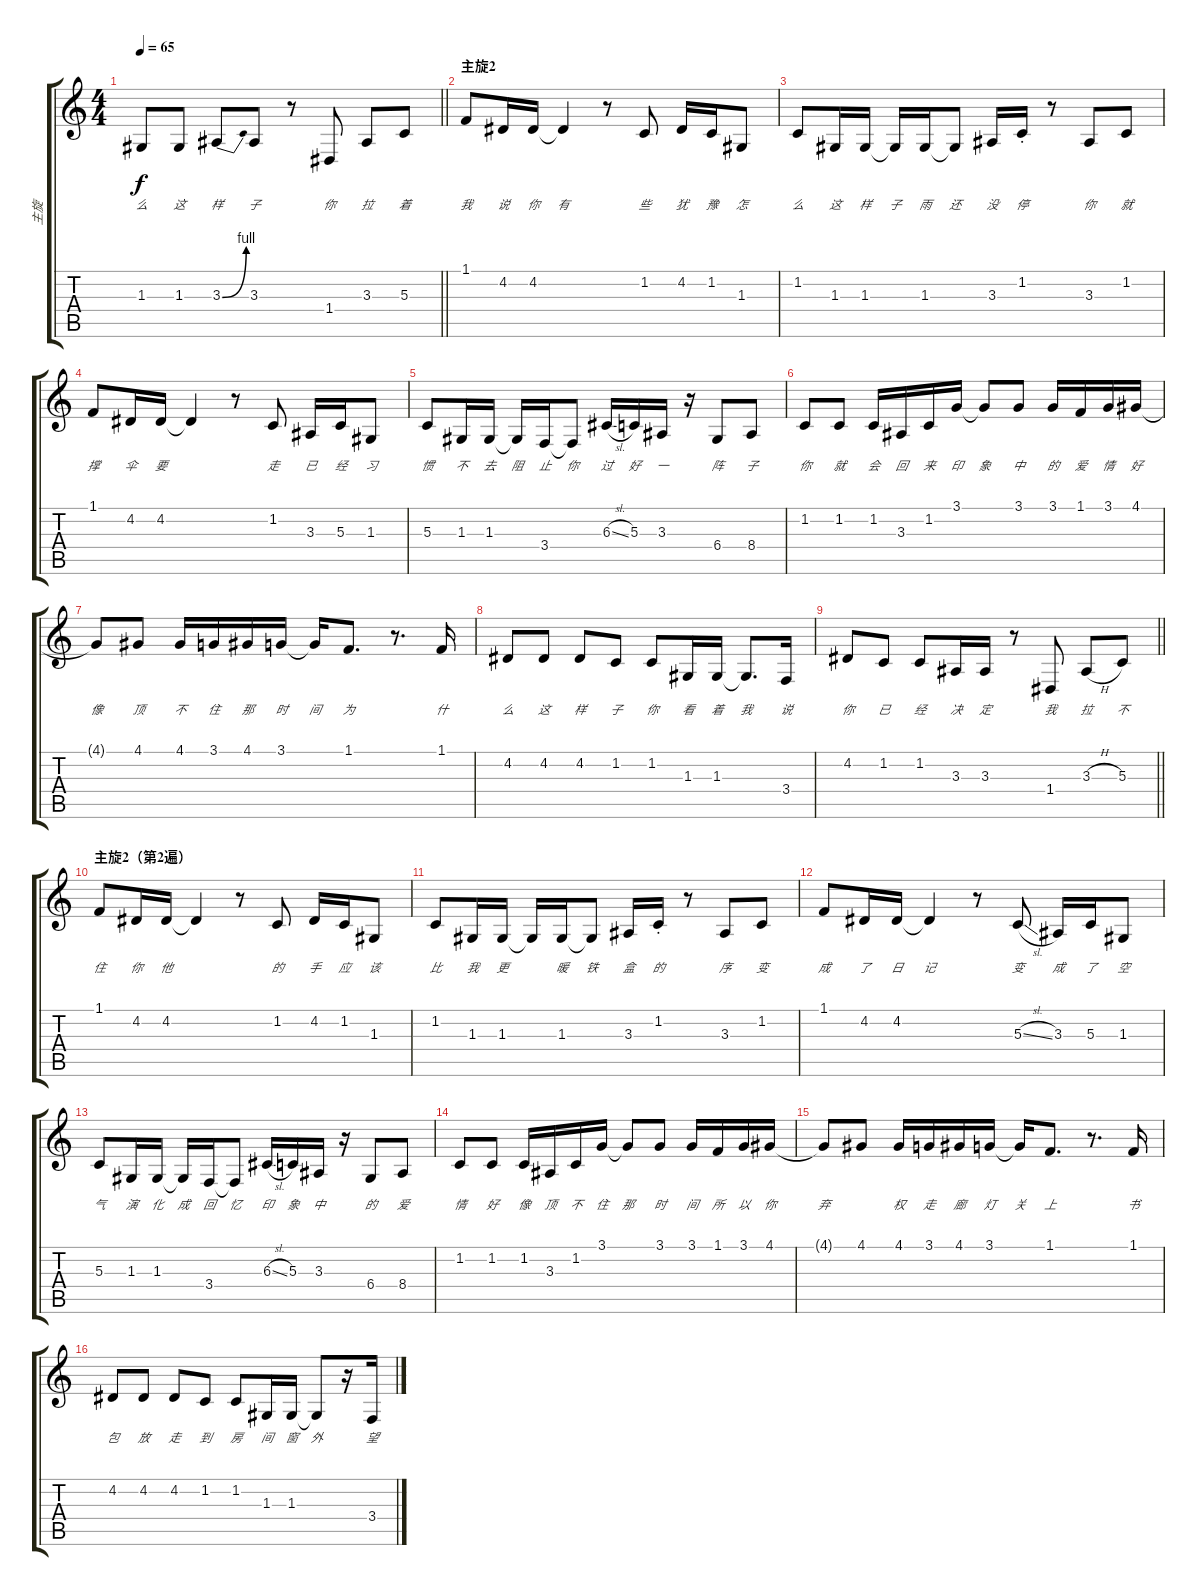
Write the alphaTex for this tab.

\track ("主旋" "主旋") {instrument violin}
\staff {score tabs}
\tuning (E4 B3 G3 D3 A2 E2) {hide}
\ts (4 4)
\tempo 65
\clef g2
\barLineRight lightlight
\ks c
1.3.8{lyrics (0 "么") lyrics (1 "") lyrics (2 "") lyrics (3 "") lyrics (4 "") dy f} 1.3.8{lyrics (0 "这") lyrics (1 "") lyrics (2 "") lyrics (3 "") lyrics (4 "")} 3.3{be (bend 0 0 60 4)}.8{lyrics (0 "样") lyrics (1 "") lyrics (2 "") lyrics (3 "") lyrics (4 "")} 3.3.8{lyrics (0 "子") lyrics (1 "") lyrics (2 "") lyrics (3 "") lyrics (4 "")} r.8 1.4.8{lyrics (0 "你") lyrics (1 "") lyrics (2 "") lyrics (3 "") lyrics (4 "")} 3.3.8{lyrics (0 "拉") lyrics (1 "") lyrics (2 "") lyrics (3 "") lyrics (4 "")} 5.3.8{lyrics (0 "着") lyrics (1 "") lyrics (2 "") lyrics (3 "") lyrics (4 "")} |
\section ("" "主旋2")
1.1.8{lyrics (0 "我") lyrics (1 "") lyrics (2 "") lyrics (3 "") lyrics (4 "")} 4.2.16{lyrics (0 "说") lyrics (1 "") lyrics (2 "") lyrics (3 "") lyrics (4 "")} 4.2.16{lyrics (0 "你") lyrics (1 "") lyrics (2 "") lyrics (3 "") lyrics (4 "")} 4.2{t}.4{lyrics (0 "有") lyrics (1 "") lyrics (2 "") lyrics (3 "") lyrics (4 "")} r.8 1.2.8{lyrics (0 "些") lyrics (1 "") lyrics (2 "") lyrics (3 "") lyrics (4 "")} 4.2.16{lyrics (0 "犹") lyrics (1 "") lyrics (2 "") lyrics (3 "") lyrics (4 "")} 1.2.16{lyrics (0 "豫") lyrics (1 "") lyrics (2 "") lyrics (3 "") lyrics (4 "")} 1.3.8{lyrics (0 "怎") lyrics (1 "") lyrics (2 "") lyrics (3 "") lyrics (4 "")} |
1.2.8{lyrics (0 "么") lyrics (1 "") lyrics (2 "") lyrics (3 "") lyrics (4 "")} 1.3.16{lyrics (0 "这") lyrics (1 "") lyrics (2 "") lyrics (3 "") lyrics (4 "")} 1.3.16{lyrics (0 "样") lyrics (1 "") lyrics (2 "") lyrics (3 "") lyrics (4 "")} 1.3{t}.16{lyrics (0 "子") lyrics (1 "") lyrics (2 "") lyrics (3 "") lyrics (4 "")} 1.3.16{lyrics (0 "雨") lyrics (1 "") lyrics (2 "") lyrics (3 "") lyrics (4 "")} 1.3{t}.8{lyrics (0 "还") lyrics (1 "") lyrics (2 "") lyrics (3 "") lyrics (4 "")} 3.3.16{lyrics (0 "没") lyrics (1 "") lyrics (2 "") lyrics (3 "") lyrics (4 "")} 1.2{st}.16{lyrics (0 "停") lyrics (1 "") lyrics (2 "") lyrics (3 "") lyrics (4 "")} r.8 3.3.8{lyrics (0 "你") lyrics (1 "") lyrics (2 "") lyrics (3 "") lyrics (4 "")} 1.2.8{lyrics (0 "就") lyrics (1 "") lyrics (2 "") lyrics (3 "") lyrics (4 "")} |
1.1.8{lyrics (0 "撑") lyrics (1 "") lyrics (2 "") lyrics (3 "") lyrics (4 "")} 4.2.16{lyrics (0 "伞") lyrics (1 "") lyrics (2 "") lyrics (3 "") lyrics (4 "")} 4.2.16{lyrics (0 "要") lyrics (1 "") lyrics (2 "") lyrics (3 "") lyrics (4 "")} 4.2{t}.4{lyrics (0 "") lyrics (1 "") lyrics (2 "") lyrics (3 "") lyrics (4 "")} r.8 1.2.8{lyrics (0 "走") lyrics (1 "") lyrics (2 "") lyrics (3 "") lyrics (4 "")} 3.3.16{lyrics (0 "已") lyrics (1 "") lyrics (2 "") lyrics (3 "") lyrics (4 "")} 5.3.16{lyrics (0 "经") lyrics (1 "") lyrics (2 "") lyrics (3 "") lyrics (4 "")} 1.3.8{lyrics (0 "习") lyrics (1 "") lyrics (2 "") lyrics (3 "") lyrics (4 "")} |
5.3.8{lyrics (0 "惯") lyrics (1 "") lyrics (2 "") lyrics (3 "") lyrics (4 "")} 1.3.16{lyrics (0 "不") lyrics (1 "") lyrics (2 "") lyrics (3 "") lyrics (4 "")} 1.3.16{lyrics (0 "去") lyrics (1 "") lyrics (2 "") lyrics (3 "") lyrics (4 "")} 1.3{t}.16{lyrics (0 "阻") lyrics (1 "") lyrics (2 "") lyrics (3 "") lyrics (4 "")} 3.4.16{lyrics (0 "止") lyrics (1 "") lyrics (2 "") lyrics (3 "") lyrics (4 "")} 3.4{t}.8{lyrics (0 "你") lyrics (1 "") lyrics (2 "") lyrics (3 "") lyrics (4 "")} 6.3{sl}.16{lyrics (0 "过") lyrics (1 "") lyrics (2 "") lyrics (3 "") lyrics (4 "")} 5.3.16{lyrics (0 "好") lyrics (1 "") lyrics (2 "") lyrics (3 "") lyrics (4 "")} 3.3.16{lyrics (0 "一") lyrics (1 "") lyrics (2 "") lyrics (3 "") lyrics (4 "")} r.16 6.4.8{lyrics (0 "阵") lyrics (1 "") lyrics (2 "") lyrics (3 "") lyrics (4 "")} 8.4.8{lyrics (0 "子") lyrics (1 "") lyrics (2 "") lyrics (3 "") lyrics (4 "")} |
1.2.8{lyrics (0 "你") lyrics (1 "") lyrics (2 "") lyrics (3 "") lyrics (4 "")} 1.2.8{lyrics (0 "就") lyrics (1 "") lyrics (2 "") lyrics (3 "") lyrics (4 "")} 1.2.16{lyrics (0 "会") lyrics (1 "") lyrics (2 "") lyrics (3 "") lyrics (4 "")} 3.3.16{lyrics (0 "回") lyrics (1 "") lyrics (2 "") lyrics (3 "") lyrics (4 "")} 1.2.16{lyrics (0 "来") lyrics (1 "") lyrics (2 "") lyrics (3 "") lyrics (4 "")} 3.1.16{lyrics (0 "印") lyrics (1 "") lyrics (2 "") lyrics (3 "") lyrics (4 "")} 3.1{t}.8{lyrics (0 "象") lyrics (1 "") lyrics (2 "") lyrics (3 "") lyrics (4 "")} 3.1.8{lyrics (0 "中") lyrics (1 "") lyrics (2 "") lyrics (3 "") lyrics (4 "")} 3.1.16{lyrics (0 "的") lyrics (1 "") lyrics (2 "") lyrics (3 "") lyrics (4 "")} 1.1.16{lyrics (0 "爱") lyrics (1 "") lyrics (2 "") lyrics (3 "") lyrics (4 "")} 3.1.16{lyrics (0 "情") lyrics (1 "") lyrics (2 "") lyrics (3 "") lyrics (4 "")} 4.1.16{lyrics (0 "好") lyrics (1 "") lyrics (2 "") lyrics (3 "") lyrics (4 "")} |
4.1{t}.8{lyrics (0 "像") lyrics (1 "") lyrics (2 "") lyrics (3 "") lyrics (4 "")} 4.1.8{lyrics (0 "顶") lyrics (1 "") lyrics (2 "") lyrics (3 "") lyrics (4 "")} 4.1.16{lyrics (0 "不") lyrics (1 "") lyrics (2 "") lyrics (3 "") lyrics (4 "")} 3.1.16{lyrics (0 "住") lyrics (1 "") lyrics (2 "") lyrics (3 "") lyrics (4 "")} 4.1.16{lyrics (0 "那") lyrics (1 "") lyrics (2 "") lyrics (3 "") lyrics (4 "")} 3.1.16{lyrics (0 "时") lyrics (1 "") lyrics (2 "") lyrics (3 "") lyrics (4 "")} 3.1{t}.16{lyrics (0 "间") lyrics (1 "") lyrics (2 "") lyrics (3 "") lyrics (4 "")} 1.1.8{d lyrics (0 "为") lyrics (1 "") lyrics (2 "") lyrics (3 "") lyrics (4 "")} r.8{d} 1.1.16{lyrics (0 "什") lyrics (1 "") lyrics (2 "") lyrics (3 "") lyrics (4 "")} |
4.2.8{lyrics (0 "么") lyrics (1 "") lyrics (2 "") lyrics (3 "") lyrics (4 "")} 4.2.8{lyrics (0 "这") lyrics (1 "") lyrics (2 "") lyrics (3 "") lyrics (4 "")} 4.2.8{lyrics (0 "样") lyrics (1 "") lyrics (2 "") lyrics (3 "") lyrics (4 "")} 1.2.8{lyrics (0 "子") lyrics (1 "") lyrics (2 "") lyrics (3 "") lyrics (4 "")} 1.2.8{lyrics (0 "你") lyrics (1 "") lyrics (2 "") lyrics (3 "") lyrics (4 "")} 1.3.16{lyrics (0 "看") lyrics (1 "") lyrics (2 "") lyrics (3 "") lyrics (4 "")} 1.3.16{lyrics (0 "着") lyrics (1 "") lyrics (2 "") lyrics (3 "") lyrics (4 "")} 1.3{t}.8{d lyrics (0 "我") lyrics (1 "") lyrics (2 "") lyrics (3 "") lyrics (4 "")} 3.4.16{lyrics (0 "说") lyrics (1 "") lyrics (2 "") lyrics (3 "") lyrics (4 "")} |
\barLineRight lightlight
4.2.8{lyrics (0 "你") lyrics (1 "") lyrics (2 "") lyrics (3 "") lyrics (4 "")} 1.2.8{lyrics (0 "已") lyrics (1 "") lyrics (2 "") lyrics (3 "") lyrics (4 "")} 1.2.8{lyrics (0 "经") lyrics (1 "") lyrics (2 "") lyrics (3 "") lyrics (4 "")} 3.3.16{lyrics (0 "决") lyrics (1 "") lyrics (2 "") lyrics (3 "") lyrics (4 "")} 3.3.16{lyrics (0 "定") lyrics (1 "") lyrics (2 "") lyrics (3 "") lyrics (4 "")} r.8 1.4.8{lyrics (0 "我") lyrics (1 "") lyrics (2 "") lyrics (3 "") lyrics (4 "")} 3.3{h}.8{lyrics (0 "拉") lyrics (1 "") lyrics (2 "") lyrics (3 "") lyrics (4 "")} 5.3.8{lyrics (0 "不") lyrics (1 "") lyrics (2 "") lyrics (3 "") lyrics (4 "")} |
\section ("" "主旋2（第2遍）")
1.1.8{lyrics (0 "住") lyrics (1 "") lyrics (2 "") lyrics (3 "") lyrics (4 "")} 4.2.16{lyrics (0 "你") lyrics (1 "") lyrics (2 "") lyrics (3 "") lyrics (4 "")} 4.2.16{lyrics (0 "他") lyrics (1 "") lyrics (2 "") lyrics (3 "") lyrics (4 "")} 4.2{t}.4{lyrics (0 "") lyrics (1 "") lyrics (2 "") lyrics (3 "") lyrics (4 "")} r.8 1.2.8{lyrics (0 "的") lyrics (1 "") lyrics (2 "") lyrics (3 "") lyrics (4 "")} 4.2.16{lyrics (0 "手") lyrics (1 "") lyrics (2 "") lyrics (3 "") lyrics (4 "")} 1.2.16{lyrics (0 "应") lyrics (1 "") lyrics (2 "") lyrics (3 "") lyrics (4 "")} 1.3.8{lyrics (0 "该") lyrics (1 "") lyrics (2 "") lyrics (3 "") lyrics (4 "")} |
1.2.8{lyrics (0 "比") lyrics (1 "") lyrics (2 "") lyrics (3 "") lyrics (4 "")} 1.3.16{lyrics (0 "我") lyrics (1 "") lyrics (2 "") lyrics (3 "") lyrics (4 "")} 1.3.16{lyrics (0 "更") lyrics (1 "") lyrics (2 "") lyrics (3 "") lyrics (4 "")} 1.3{t}.16{lyrics (0 "") lyrics (1 "") lyrics (2 "") lyrics (3 "") lyrics (4 "")} 1.3.16{lyrics (0 "暖") lyrics (1 "") lyrics (2 "") lyrics (3 "") lyrics (4 "")} 1.3{t}.8{lyrics (0 "铁") lyrics (1 "") lyrics (2 "") lyrics (3 "") lyrics (4 "")} 3.3.16{lyrics (0 "盒") lyrics (1 "") lyrics (2 "") lyrics (3 "") lyrics (4 "")} 1.2{st}.16{lyrics (0 "的") lyrics (1 "") lyrics (2 "") lyrics (3 "") lyrics (4 "")} r.8 3.3.8{lyrics (0 "序") lyrics (1 "") lyrics (2 "") lyrics (3 "") lyrics (4 "")} 1.2.8{lyrics (0 "变") lyrics (1 "") lyrics (2 "") lyrics (3 "") lyrics (4 "")} |
1.1.8{lyrics (0 "成") lyrics (1 "") lyrics (2 "") lyrics (3 "") lyrics (4 "")} 4.2.16{lyrics (0 "了") lyrics (1 "") lyrics (2 "") lyrics (3 "") lyrics (4 "")} 4.2.16{lyrics (0 "日") lyrics (1 "") lyrics (2 "") lyrics (3 "") lyrics (4 "")} 4.2{t}.4{lyrics (0 "记") lyrics (1 "") lyrics (2 "") lyrics (3 "") lyrics (4 "")} r.8 5.3{sl}.8{lyrics (0 "变") lyrics (1 "") lyrics (2 "") lyrics (3 "") lyrics (4 "")} 3.3.16{lyrics (0 "成") lyrics (1 "") lyrics (2 "") lyrics (3 "") lyrics (4 "")} 5.3.16{lyrics (0 "了") lyrics (1 "") lyrics (2 "") lyrics (3 "") lyrics (4 "")} 1.3.8{lyrics (0 "空") lyrics (1 "") lyrics (2 "") lyrics (3 "") lyrics (4 "")} |
5.3.8{lyrics (0 "气") lyrics (1 "") lyrics (2 "") lyrics (3 "") lyrics (4 "")} 1.3.16{lyrics (0 "演") lyrics (1 "") lyrics (2 "") lyrics (3 "") lyrics (4 "")} 1.3.16{lyrics (0 "化") lyrics (1 "") lyrics (2 "") lyrics (3 "") lyrics (4 "")} 1.3{t}.16{lyrics (0 "成") lyrics (1 "") lyrics (2 "") lyrics (3 "") lyrics (4 "")} 3.4.16{lyrics (0 "回") lyrics (1 "") lyrics (2 "") lyrics (3 "") lyrics (4 "")} 3.4{t}.8{lyrics (0 "忆") lyrics (1 "") lyrics (2 "") lyrics (3 "") lyrics (4 "")} 6.3{sl}.16{lyrics (0 "印") lyrics (1 "") lyrics (2 "") lyrics (3 "") lyrics (4 "")} 5.3.16{lyrics (0 "象") lyrics (1 "") lyrics (2 "") lyrics (3 "") lyrics (4 "")} 3.3.16{lyrics (0 "中") lyrics (1 "") lyrics (2 "") lyrics (3 "") lyrics (4 "")} r.16 6.4.8{lyrics (0 "的") lyrics (1 "") lyrics (2 "") lyrics (3 "") lyrics (4 "")} 8.4.8{lyrics (0 "爱") lyrics (1 "") lyrics (2 "") lyrics (3 "") lyrics (4 "")} |
1.2.8{lyrics (0 "情") lyrics (1 "") lyrics (2 "") lyrics (3 "") lyrics (4 "")} 1.2.8{lyrics (0 "好") lyrics (1 "") lyrics (2 "") lyrics (3 "") lyrics (4 "")} 1.2.16{lyrics (0 "像") lyrics (1 "") lyrics (2 "") lyrics (3 "") lyrics (4 "")} 3.3.16{lyrics (0 "顶") lyrics (1 "") lyrics (2 "") lyrics (3 "") lyrics (4 "")} 1.2.16{lyrics (0 "不") lyrics (1 "") lyrics (2 "") lyrics (3 "") lyrics (4 "")} 3.1.16{lyrics (0 "住") lyrics (1 "") lyrics (2 "") lyrics (3 "") lyrics (4 "")} 3.1{t}.8{lyrics (0 "那") lyrics (1 "") lyrics (2 "") lyrics (3 "") lyrics (4 "")} 3.1.8{lyrics (0 "时") lyrics (1 "") lyrics (2 "") lyrics (3 "") lyrics (4 "")} 3.1.16{lyrics (0 "间") lyrics (1 "") lyrics (2 "") lyrics (3 "") lyrics (4 "")} 1.1.16{lyrics (0 "所") lyrics (1 "") lyrics (2 "") lyrics (3 "") lyrics (4 "")} 3.1.16{lyrics (0 "以") lyrics (1 "") lyrics (2 "") lyrics (3 "") lyrics (4 "")} 4.1.16{lyrics (0 "你") lyrics (1 "") lyrics (2 "") lyrics (3 "") lyrics (4 "")} |
4.1{t}.8{lyrics (0 "弃") lyrics (1 "") lyrics (2 "") lyrics (3 "") lyrics (4 "")} 4.1.8{lyrics (0 "") lyrics (1 "") lyrics (2 "") lyrics (3 "") lyrics (4 "")} 4.1.16{lyrics (0 "权") lyrics (1 "") lyrics (2 "") lyrics (3 "") lyrics (4 "")} 3.1.16{lyrics (0 "走") lyrics (1 "") lyrics (2 "") lyrics (3 "") lyrics (4 "")} 4.1.16{lyrics (0 "廊") lyrics (1 "") lyrics (2 "") lyrics (3 "") lyrics (4 "")} 3.1.16{lyrics (0 "灯") lyrics (1 "") lyrics (2 "") lyrics (3 "") lyrics (4 "")} 3.1{t}.16{lyrics (0 "关") lyrics (1 "") lyrics (2 "") lyrics (3 "") lyrics (4 "")} 1.1.8{d lyrics (0 "上") lyrics (1 "") lyrics (2 "") lyrics (3 "") lyrics (4 "")} r.8{d} 1.1.16{lyrics (0 "书") lyrics (1 "") lyrics (2 "") lyrics (3 "") lyrics (4 "")} |
4.2.8{lyrics (0 "包") lyrics (1 "") lyrics (2 "") lyrics (3 "") lyrics (4 "")} 4.2.8{lyrics (0 "放") lyrics (1 "") lyrics (2 "") lyrics (3 "") lyrics (4 "")} 4.2.8{lyrics (0 "走") lyrics (1 "") lyrics (2 "") lyrics (3 "") lyrics (4 "")} 1.2.8{lyrics (0 "到") lyrics (1 "") lyrics (2 "") lyrics (3 "") lyrics (4 "")} 1.2.8{lyrics (0 "房") lyrics (1 "") lyrics (2 "") lyrics (3 "") lyrics (4 "")} 1.3.16{lyrics (0 "间") lyrics (1 "") lyrics (2 "") lyrics (3 "") lyrics (4 "")} 1.3.16{lyrics (0 "窗") lyrics (1 "") lyrics (2 "") lyrics (3 "") lyrics (4 "")} 1.3{t}.8{lyrics (0 "外") lyrics (1 "") lyrics (2 "") lyrics (3 "") lyrics (4 "")} r.16 3.4.16{lyrics (0 "望") lyrics (1 "") lyrics (2 "") lyrics (3 "") lyrics (4 "")}
